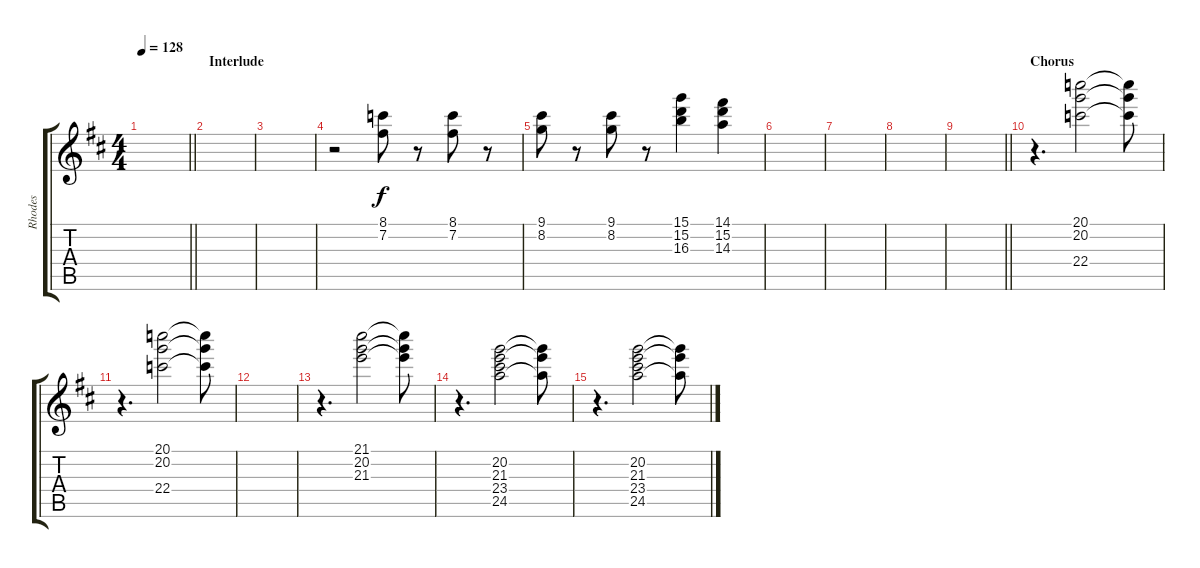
\track ("Rhodes" "Rhodes") {instrument electricguitarjazz}
\staff {score tabs}
\tuning (E4 B3 G3 D3 A2 E2) {hide}
\ts (4 4)
\tempo 128
\clef g2
\barLineRight lightlight
\ks d
|
\section ("" "Interlude")
|
|
r.2 (8.1 7.2).8 r.8 (8.1 7.2).8 r.8 |
(9.1 8.2).8 r.8 (9.1 8.2).8 r.8 (15.1 15.2 16.3).4 (14.1 15.2 14.3).4 |
|
|
|
\barLineRight lightlight
|
\section ("" "Chorus")
r.4{d} (20.1 20.2 22.4).2 (20.1{t} 20.2{t} 22.4{t}).8 |
r.4{d} (20.1 20.2 22.4).2 (20.1{t} 20.2{t} 22.4{t}).8 |
|
r.4{d} (21.1 20.2 21.3).2 (21.1{t} 20.2{t} 21.3{t}).8 |
r.4{d} (20.2 21.3 23.4 24.5).2 (20.2{t} 21.3{t} 24.5{t}).8 |
r.4{d} (20.2 21.3 23.4 24.5).2 (20.2{t} 21.3{t} 24.5{t}).8
